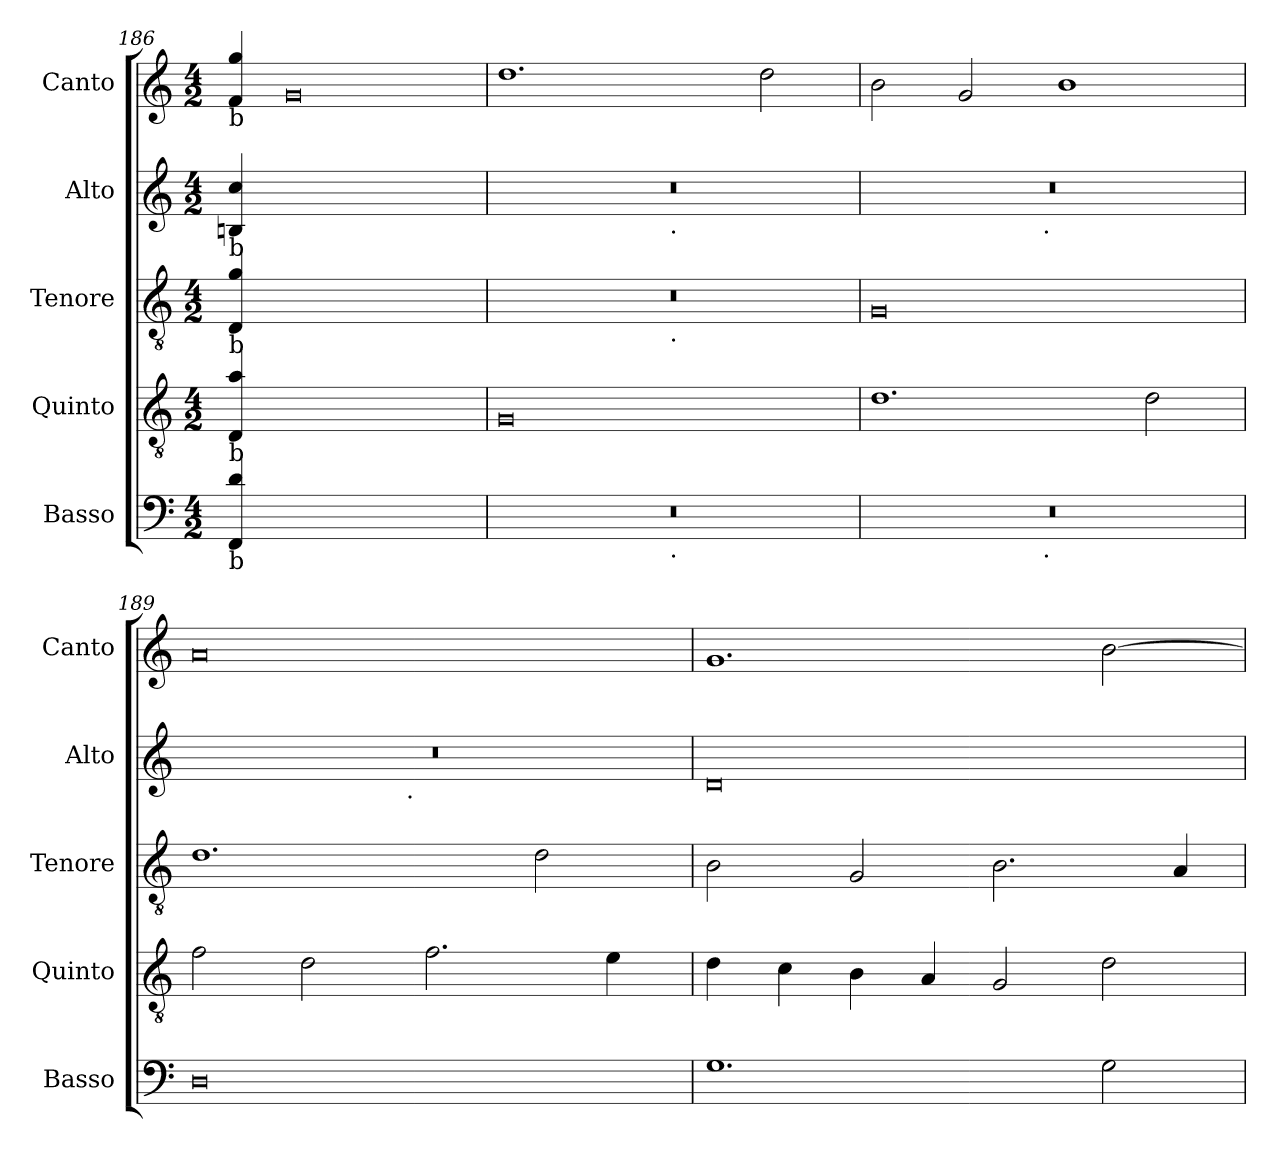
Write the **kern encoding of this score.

**kern	**kern	**kern	**kern	**kern
*part5	*part4	*part3	*part2	*part1
*staff5	*staff4	*staff3	*staff2	*staff1
*I"Basso	*I"Quinto	*I"Tenore	*I"Alto	*I"Canto
*I'Basso	*I'Quinto	*I'Tenore	*I'Alto	*I'Canto
!!LO:PB:g=z
*clefF4	*clefGv2	*clefGv2	*clefG2	*clefG2
*k[]	*k[]	*k[]	*k[]	*k[]
*C:	*C:	*C:	*C:	*C:
*M4/2	*M4/2	*M4/2	*M4/2	*M4/2
=186	=186	=186	=186	=186
!	!	!	!	!LO:TX:b:t=b
!	!	!	!LO:TX:b:t=b	!
!	!	!LO:TX:b:t=b	!	!
!	!LO:TX:b:t=b	!	!	!
!LO:TX:b:t=b	!	!	!	!
4FF/ 4d/	4D/ 4a/	4D/ 4g/	4Bn/ 4cc/	4f/ 4gg/
0ryy	0ryy	0ryy	0ryy	0g
=187	=187	=187	=187	=187
*^	*	*^	*^	*
0r	2ryy	0G	0r	2ryy	0r	2ryy	1.dd
.	4...ryy	.	.	4...ryy	.	4...ryy	.
!	!	!	!	!	!	!LO:TX:b:t=.	!
!	!	!	!	!LO:TX:b:t=.	!	!	!
!	!LO:TX:b:t=.	!	!	!	!	!	!
.	1ryy	.	.	1ryy	.	1ryy	.
.	.	.	.	.	.	.	2dd\
.	32ryy	.	.	32ryy	.	32ryy	.
*	*	*	*v	*v	*	*	*
=188	=188	=188	=188	=188	=188	=188
0r	2ryy	1.d	0G	0r	2ryy	2b\
.	4...ryy	.	.	.	4...ryy	2g/
!	!	!	!	!	!LO:TX:b:t=.	!
!	!LO:TX:b:t=.	!	!	!	!	!
.	1ryy	.	.	.	1ryy	.
.	.	.	.	.	.	1b
.	.	2d\	.	.	.	.
.	32ryy	.	.	.	32ryy	.
*v	*v	*	*	*	*	*
=189	=189	=189	=189	=189	=189
0D	2f\	1.d	0r	2ryy	0a
.	2d\	.	.	4...ryy	.
!	!	!	!	!LO:TX:b:t=.	!
.	.	.	.	1ryy	.
.	2.f\	.	.	.	.
.	.	2d\	.	.	.
.	4e\	.	.	.	.
.	.	.	.	32ryy	.
*	*	*	*v	*v	*
=190	=190	=190	=190	=190
1.G	4d\	2B\	0d	1.g<
.	4c\	.	.	.
.	4B\	2G/	.	.
.	4A/	.	.	.
.	2G/	2.B\	.	.
2G\	2d\	.	.	[>2b\
.	.	4A/	.	.
=	=	=	=	=
*-	*-	*-	*-	*-
